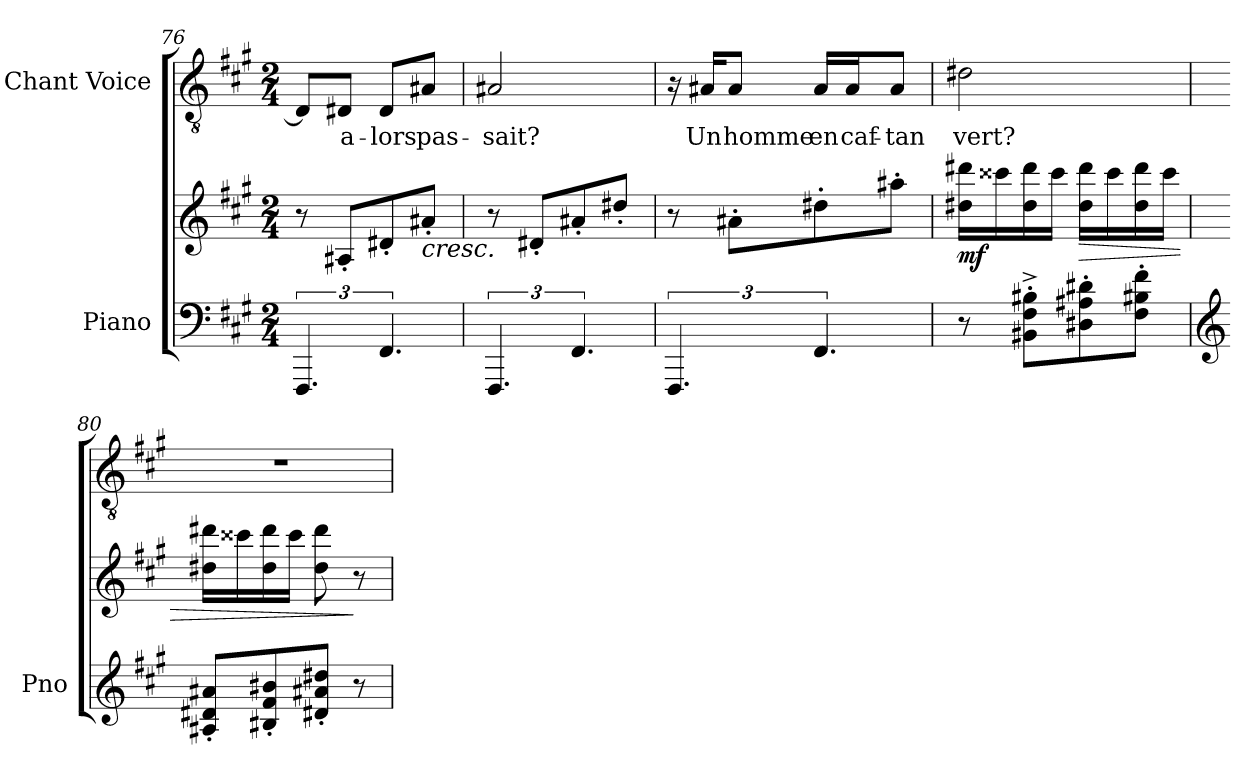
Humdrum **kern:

**kern	**kern	**dynam	**kern	**text
*part2	*part2	*part2	*part1	*part1
*staff3	*staff2	*staff2/3	*staff1	*staff1
*I"Piano	*	*	*I"Chant Voice	*
*I'Pno	*	*	*	*
*clefF4	*clefG2	*	*clefGv2	*
*k[f#c#g#]	*k[f#c#g#]	*	*k[f#c#g#]	*
*M2/4	*M2/4	*	*M2/4	*
=76	=76	=76	=76	=76
6.FFF#/	8r	.	8D#/L]	.
!	!	!	!	!LO:LY:b
.	8A#X'/L	.	8D#X/J	a-
!	!	!	!	!LO:LY:b
6.FF#/	8d#X'/	.	8D#/L	-lors
!	!LO:TX:b:i:t=cresc.	!	!	!
!	!	!	!	!LO:LY:b
.	8a#X'/J	.	8A#X/J	pas-
=77	=77	=77	=77	=77
!	!	!	!	!LO:LY:b
6.FFF#/	8r	.	2A#X/	-sait?
.	8d#X'/L	.	.	.
6.FF#/	8a#X'/	.	.	.
.	8dd#X'/J	.	.	.
!!LO:LB:g=z
=78	=78	=78	=78	=78
6.FFF#/	8r	.	16r	.
!	!	!	!	!LO:LY:b
.	.	.	16A#X/KL	Un
!	!	!	!	!LO:LY:b
.	8a#X'\L	.	8A#/J	homme
!	!	!	!	!LO:LY:b
6.FF#/	8dd#X'\	.	16A#/LL	en
!	!	!	!	!LO:LY:b
.	.	.	16A#/J	caf-
!	!	!	!	!LO:LY:b
.	8aa#X'\J	.	8A#/J	-tan
=79	=79	=79	=79	=79
!	!	!LO:DY:b	!	!LO:LY:b
8r	16dd#X\ 16ddd#X\LL	mf	2d#X\	vert?
.	16ccc##X\	.	.	.
8BB#X\'^ 8F#\'^ 8B#X\'^L	16dd#\ 16ddd#\	.	.	.
.	16ccc##\JJ	.	.	.
!	!	!LO:HP:b	!	!
8D#X\' 8A#X\' 8d#X\'	16dd#\ 16ddd#\LL	>	.	.
.	16ccc##\	.	.	.
8F#\' 8B#X\' 8f#\'J	16dd#\ 16ddd#\	.	.	.
.	16ccc##\JJ	.	.	.
=80	=80	=80	=80	=80
*clefG2	*	*	*	*
8A#X/' 8d#X/' 8a#X/'L	16dd#X\ 16ddd#X\LL	.	2r	.
.	16ccc##X\	.	.	.
8B#X/' 8f#/' 8b#X/'	16dd#\ 16ddd#\	.	.	.
.	16ccc##\JJ	.	.	.
8d#X/' 8a#X/' 8dd#X/'J	8dd#\ 8ddd#\	.	.	.
8r	8r	]	.	.
=	=	=	=	=
*-	*-	*-	*-	*-
